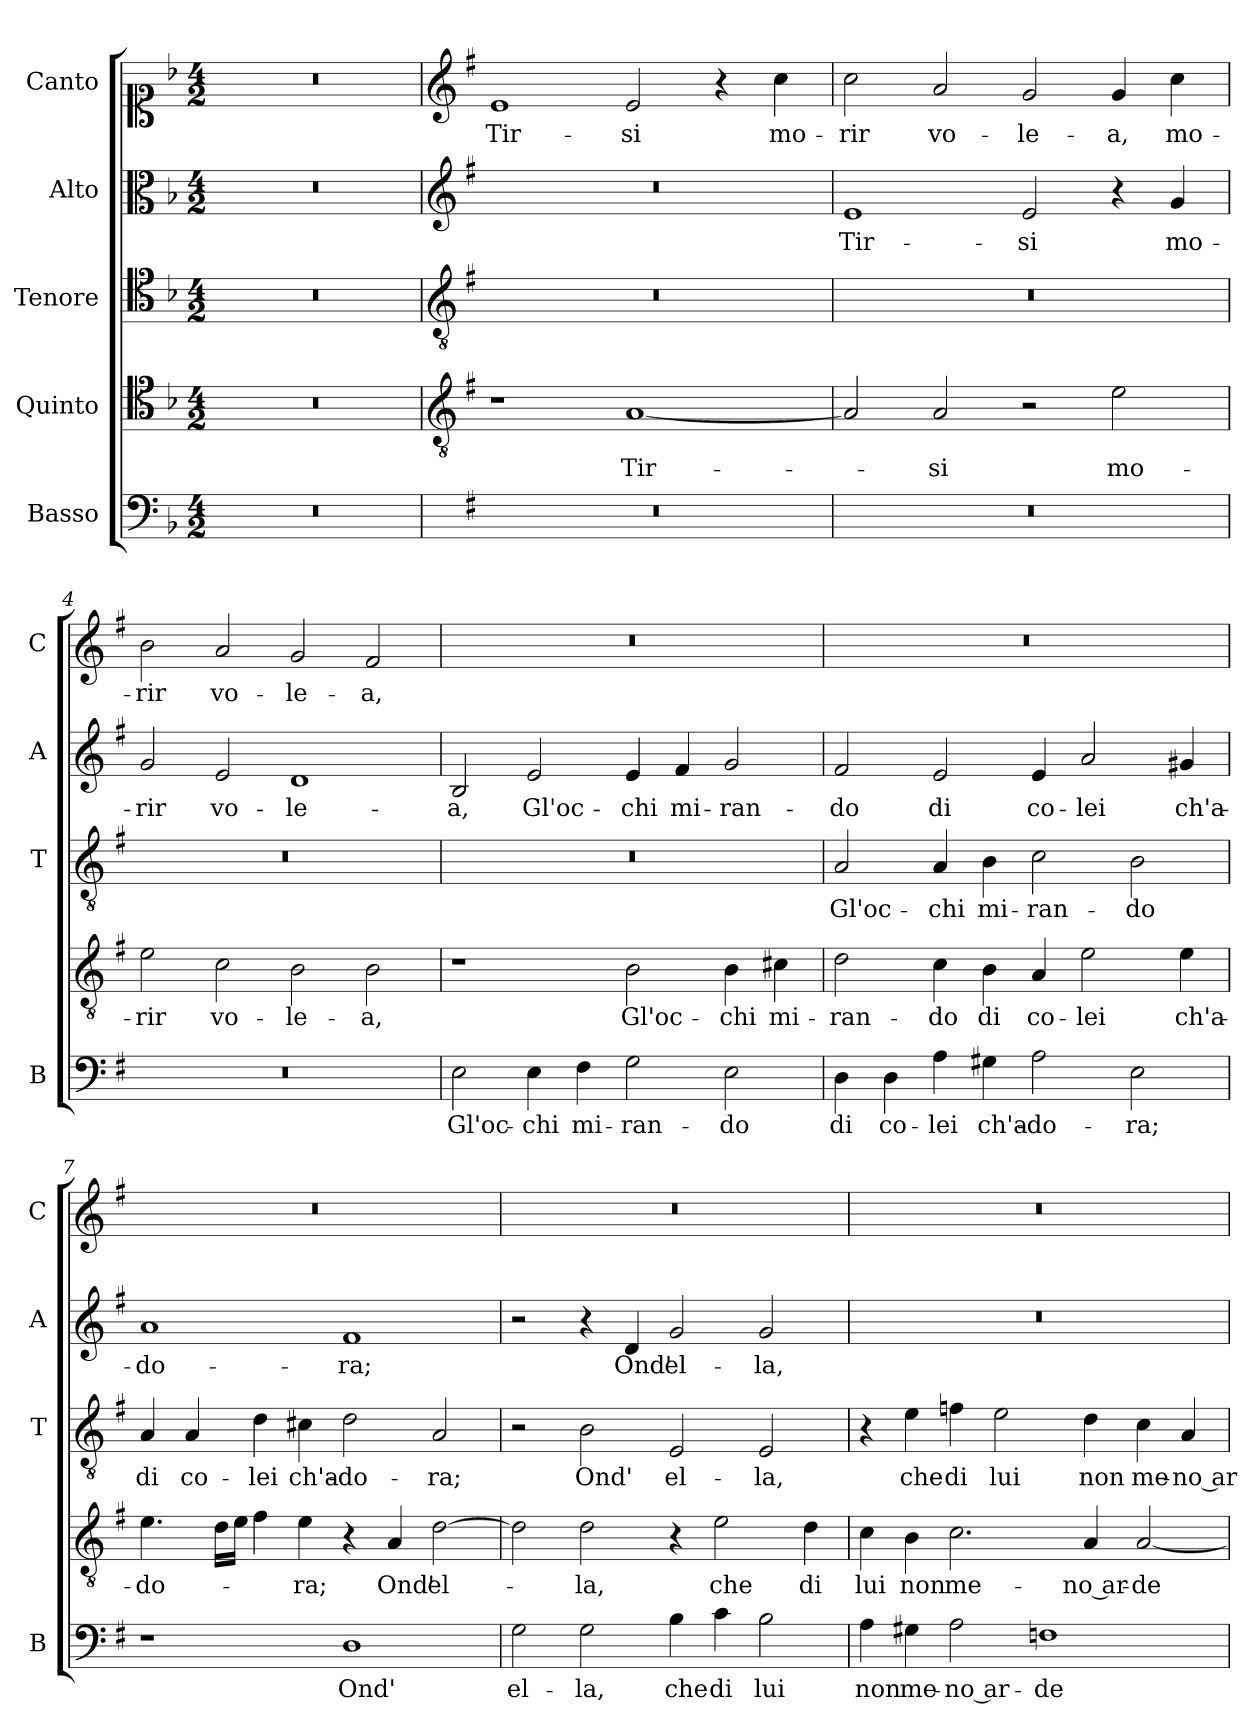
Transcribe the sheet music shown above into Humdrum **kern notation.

**kern	**text	**kern	**text	**kern	**text	**kern	**text	**kern	**text
*part5	*part5	*part4	*part4	*part3	*part3	*part2	*part2	*part1	*part1
*staff5	*staff5	*staff4	*staff4	*staff3	*staff3	*staff2	*staff2	*staff1	*staff1
*I"Basso	*	*I"Quinto	*	*I"Tenore	*	*I"Alto	*	*I"Canto	*
*I'B	*	*	*	*I'T	*	*I'A	*	*I'C	*
*clefF4	*	*clefC4	*	*clefC4	*	*clefC3	*	*clefC1	*
*k[b-]	*	*k[b-]	*	*k[b-]	*	*k[b-]	*	*k[b-]	*
*F:	*	*F:	*	*F:	*	*F:	*	*F:	*
*M4/2	*	*M4/2	*	*M4/2	*	*M4/2	*	*M4/2	*
=1	=1	=1	=1	=1	=1	=1	=1	=1	=1
0r	.	0r	.	0r	.	0r	.	0r	.
=2	=2	=2	=2	=2	=2	=2	=2	=2	=2
*	*	*clefGv2	*	*clefGv2	*	*clefG2	*	*clefG2	*
*k[f#]	*	*k[f#]	*	*k[f#]	*	*k[f#]	*	*k[f#]	*
*G:	*	*G:	*	*G:	*	*G:	*	*G:	*
!	!	!	!	!	!	!	!	!	!LO:LY:b
0r	.	1r	.	0r	.	0r	.	1e	Tir-
!	!	!	!LO:LY:b	!	!	!	!	!	!LO:LY:b
.	.	[1A	Tir-	.	.	.	.	2e/	-si
.	.	.	.	.	.	.	.	4r	.
!	!	!	!	!	!	!	!	!	!LO:LY:b
.	.	.	.	.	.	.	.	4cc\	mo-
=3	=3	=3	=3	=3	=3	=3	=3	=3	=3
!	!	!	!	!	!	!	!LO:LY:b	!	!LO:LY:b
0r	.	2A/]	.	0r	.	1e	Tir-	2cc\	-rir
!	!	!	!LO:LY:b	!	!	!	!	!	!LO:LY:b
.	.	2A/	-si	.	.	.	.	2a/	vo-
!	!	!	!	!	!	!	!LO:LY:b	!	!LO:LY:b
.	.	2r	.	.	.	2e/	-si	2g/	-le-
!	!	!	!LO:LY:b	!	!	!	!	!	!LO:LY:b
.	.	2e\	mo-	.	.	4r	.	4g/	-a,
!	!	!	!	!	!	!	!LO:LY:b	!	!LO:LY:b
.	.	.	.	.	.	4g/	mo-	4cc\	mo-
=4	=4	=4	=4	=4	=4	=4	=4	=4	=4
!	!	!	!LO:LY:b	!	!	!	!LO:LY:b	!	!LO:LY:b
0r	.	2e\	-rir	0r	.	2g/	-rir	2b\	-rir
!	!	!	!LO:LY:b	!	!	!	!LO:LY:b	!	!LO:LY:b
.	.	2c\	vo-	.	.	2e/	vo-	2a/	vo-
!	!	!	!LO:LY:b	!	!	!	!LO:LY:b	!	!LO:LY:b
.	.	2B\	-le-	.	.	1d	-le-	2g/	-le-
!	!	!	!LO:LY:b	!	!	!	!	!	!LO:LY:b
.	.	2B\	-a,	.	.	.	.	2f#/	-a,
=5	=5	=5	=5	=5	=5	=5	=5	=5	=5
!	!LO:LY:b	!	!	!	!	!	!LO:LY:b	!	!
2E\	Gl'oc-	1r	.	0r	.	2B/	-a,	0r	.
!	!LO:LY:b	!	!	!	!	!	!LO:LY:b	!	!
4E\	-chi	.	.	.	.	2e/	Gl'oc-	.	.
!	!LO:LY:b	!	!	!	!	!	!	!	!
4F#\	mi-	.	.	.	.	.	.	.	.
!	!LO:LY:b	!	!LO:LY:b	!	!	!	!LO:LY:b	!	!
2G\	-ran-	2B\	Gl'oc-	.	.	4e/	-chi	.	.
!	!	!	!	!	!	!	!LO:LY:b	!	!
.	.	.	.	.	.	4f#/	mi-	.	.
!	!LO:LY:b	!	!LO:LY:b	!	!	!	!LO:LY:b	!	!
2E\	-do	4B\	-chi	.	.	2g/	-ran-	.	.
!	!	!	!LO:LY:b	!	!	!	!	!	!
.	.	4c#X\	mi-	.	.	.	.	.	.
!!LO:LB:g=z
=6	=6	=6	=6	=6	=6	=6	=6	=6	=6
!	!LO:LY:b	!	!LO:LY:b	!	!LO:LY:b	!	!LO:LY:b	!	!
4D\	di	2d\	-ran-	2A/	Gl'oc-	2f#/	-do	0r	.
!	!LO:LY:b	!	!	!	!	!	!	!	!
4D\	co-	.	.	.	.	.	.	.	.
!	!LO:LY:b	!	!LO:LY:b	!	!LO:LY:b	!	!LO:LY:b	!	!
4A\	-lei	4c\	-do	4A/	-chi	2e/	di	.	.
!	!LO:LY:b	!	!LO:LY:b	!	!LO:LY:b	!	!	!	!
4G#X\	ch'a-	4B\	di	4B\	mi-	.	.	.	.
!	!LO:LY:b	!	!LO:LY:b	!	!LO:LY:b	!	!LO:LY:b	!	!
2A\	-do-	4A/	co-	2c\	-ran-	4e/	co-	.	.
!	!	!	!LO:LY:b	!	!	!	!LO:LY:b	!	!
.	.	2e\	-lei	.	.	2a/	-lei	.	.
!	!LO:LY:b	!	!	!	!LO:LY:b	!	!	!	!
2E\	-ra;	.	.	2B\	-do	.	.	.	.
!	!	!	!LO:LY:b	!	!	!	!LO:LY:b	!	!
.	.	4e\	ch'a-	.	.	4g#X/	ch'a-	.	.
=7	=7	=7	=7	=7	=7	=7	=7	=7	=7
!	!	!	!LO:LY:b	!	!LO:LY:b	!	!LO:LY:b	!	!
1r	.	4.e\	-do-	4A/	di	1a	-do-	0r	.
!	!	!	!	!	!LO:LY:b	!	!	!	!
.	.	.	.	4A/	co-	.	.	.	.
.	.	16d\LL	.	.	.	.	.	.	.
.	.	16e\JJ	.	.	.	.	.	.	.
!	!	!	!	!	!LO:LY:b	!	!	!	!
.	.	4f#\	.	4d\	-lei	.	.	.	.
!	!	!	!LO:LY:b	!	!LO:LY:b	!	!	!	!
.	.	4e\	-ra;	4c#X\	ch'a-	.	.	.	.
!	!LO:LY:b	!	!	!	!LO:LY:b	!	!LO:LY:b	!	!
1D	Ond'	4r	.	2d\	-do-	1f#	-ra;	.	.
!	!	!	!LO:LY:b	!	!	!	!	!	!
.	.	4A/	Ond'	.	.	.	.	.	.
!	!	!	!LO:LY:b	!	!LO:LY:b	!	!	!	!
.	.	[2d\	el-	2A/	-ra;	.	.	.	.
=8	=8	=8	=8	=8	=8	=8	=8	=8	=8
!	!LO:LY:b	!	!	!	!	!	!	!	!
2G\	el-	2d\]	.	2r	.	2r	.	0r	.
!	!LO:LY:b	!	!LO:LY:b	!	!LO:LY:b	!	!	!	!
2G\	-la,	2d\	-la,	2B\	Ond'	4r	.	.	.
!	!	!	!	!	!	!	!LO:LY:b	!	!
.	.	.	.	.	.	4d/	Ond'	.	.
!	!LO:LY:b	!	!	!	!LO:LY:b	!	!LO:LY:b	!	!
4B\	che	4r	.	2E/	el-	2g/	el-	.	.
!	!LO:LY:b	!	!LO:LY:b	!	!	!	!	!	!
4c\	di	2e\	che	.	.	.	.	.	.
!	!LO:LY:b	!	!	!	!LO:LY:b	!	!LO:LY:b	!	!
2B\	lui	.	.	2E/	-la,	2g/	-la,	.	.
!	!	!	!LO:LY:b	!	!	!	!	!	!
.	.	4d\	di	.	.	.	.	.	.
=9	=9	=9	=9	=9	=9	=9	=9	=9	=9
!	!LO:LY:b	!	!LO:LY:b	!	!	!	!	!	!
4A\	non	4c\	lui	4r	.	0r	.	0r	.
!	!LO:LY:b	!	!LO:LY:b	!	!LO:LY:b	!	!	!	!
4G#X\	me-	4B\	non	4e\	che	.	.	.	.
!	!LO:LY:b	!	!LO:LY:b	!	!LO:LY:b	!	!	!	!
2A\	-no ar-	2.c\	me-	4fn\	di	.	.	.	.
!	!	!	!	!	!LO:LY:b	!	!	!	!
.	.	.	.	2e\	lui	.	.	.	.
!	!LO:LY:b	!	!	!	!	!	!	!	!
1Fn	-de-	.	.	.	.	.	.	.	.
!	!	!	!LO:LY:b	!	!LO:LY:b	!	!	!	!
.	.	4A/	-no ar-	4d\	non	.	.	.	.
!	!	!	!LO:LY:b	!	!LO:LY:b	!	!	!	!
.	.	[2A/	-de-	4c\	me-	.	.	.	.
!	!	!	!	!	!LO:LY:b	!	!	!	!
.	.	.	.	4A/	-no ar-	.	.	.	.
=	=	=	=	=	=	=	=	=	=
*-	*-	*-	*-	*-	*-	*-	*-	*-	*-
